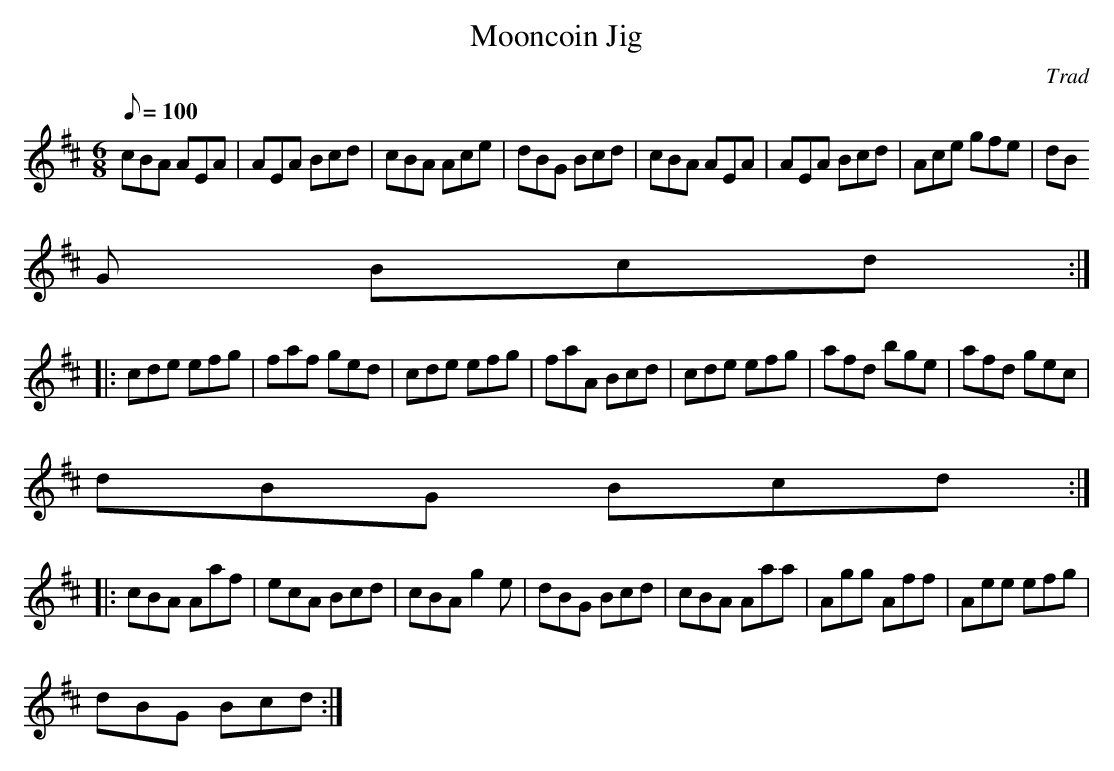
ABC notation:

X:1
T:Mooncoin Jig
M:6/8
L:1/8
Q:100
C:Trad
K:D
cBA AEA | AEA Bcd | cBA Ace | dBG Bcd | cBA AEA | AEA Bcd | Ace gfe | dB
G Bcd :|
|: cde efg | faf ged | cde efg | faA Bcd | cde efg | afd bge | afd gec |
dBG Bcd :|
|: cBA Aaf | ecA Bcd | cBA g2e | dBG Bcd | cBA Aaa | Agg Aff | Aee efg |
dBG Bcd :|
